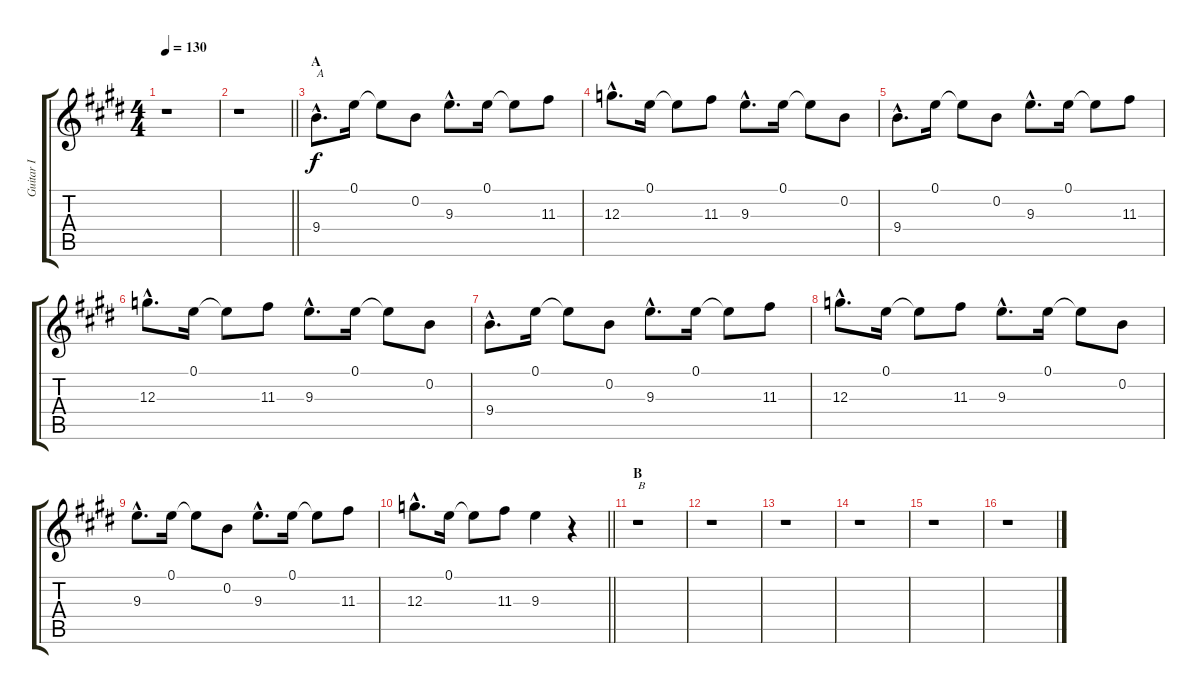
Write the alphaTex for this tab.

\track ("Guitar I" "Guitar I") {instrument electricguitarclean}
\staff {score tabs}
\tuning (E4 B3 G3 D3 A2 E2) {hide}
\ts (4 4)
\tempo 130
\clef g2
\ks e
r.1{dy f instrument electricguitarclean} |
\barLineRight lightlight
r.1 |
\section ("" "A")
9.4{hac}.8{d txt "A"} 0.1.16 0.1{t}.8 0.2.8 9.3{hac}.8{d} 0.1.16 0.1{t}.8 11.3.8 |
12.3{hac}.8{d} 0.1.16 0.1{t}.8 11.3.8 9.3{hac}.8{d} 0.1.16 0.1{t}.8 0.2.8 |
9.4{hac}.8{d} 0.1.16 0.1{t}.8 0.2.8 9.3{hac}.8{d} 0.1.16 0.1{t}.8 11.3.8 |
12.3{hac}.8{d} 0.1.16 0.1{t}.8 11.3.8 9.3{hac}.8{d} 0.1.16 0.1{t}.8 0.2.8 |
9.4{hac}.8{d} 0.1.16 0.1{t}.8 0.2.8 9.3{hac}.8{d} 0.1.16 0.1{t}.8 11.3.8 |
12.3{hac}.8{d} 0.1.16 0.1{t}.8 11.3.8 9.3{hac}.8{d} 0.1.16 0.1{t}.8 0.2.8 |
9.3{hac}.8{d} 0.1.16 0.1{t}.8 0.2.8 9.3{hac}.8{d} 0.1.16 0.1{t}.8 11.3.8 |
\barLineRight lightlight
12.3{hac}.8{d} 0.1.16 0.1{t}.8 11.3.8 9.3.4 r.4 |
\section ("" "B")
r.1{txt "B"} |
r.1 |
r.1 |
r.1 |
r.1 |
r.1
